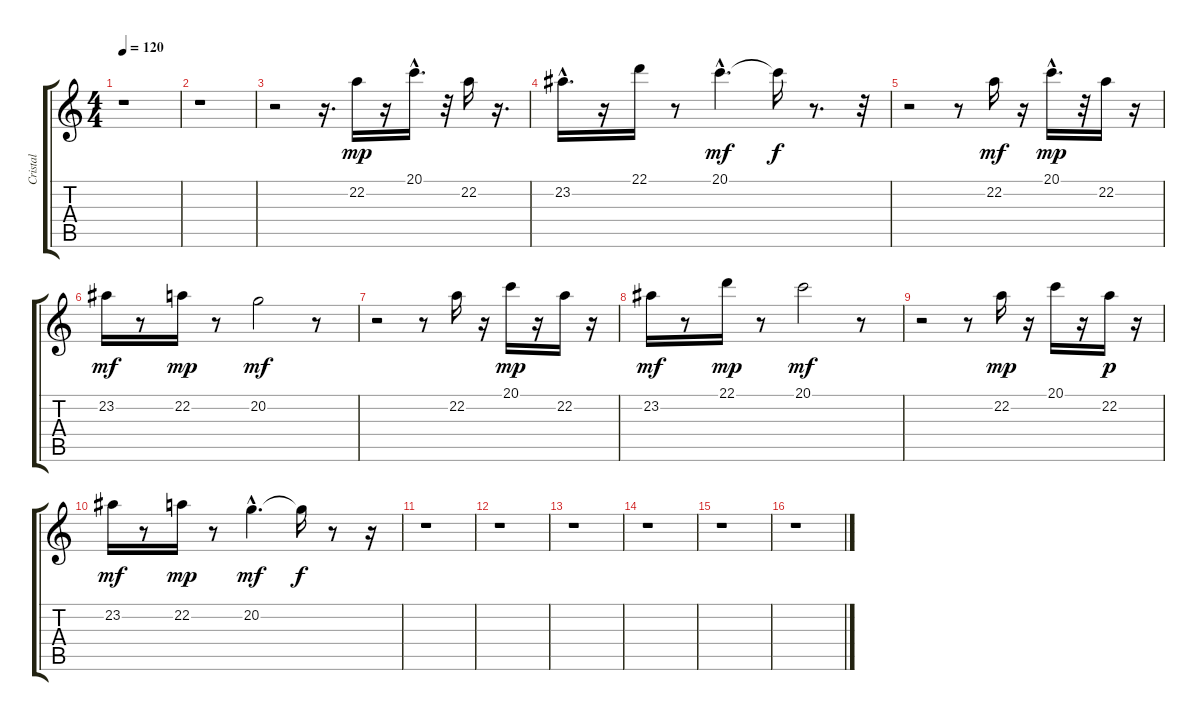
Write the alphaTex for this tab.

\track ("Cristal" "Cristal") {instrument fx3crystal}
\staff {score tabs}
\tuning (E4 B3 G3 D3 A2 E2) {hide}
\ts (4 4)
\tempo 120
\clef g2
\ks c
r.1{dy mp instrument fx3crystal} |
r.1 |
r.2 r.16{d} 22.2.16 r.16 20.1{hac}.16{d} r.32 22.2.16 r.16{d} |
23.2{hac}.16{d} r.16 22.1.16 r.8 20.1{hac}.4{d dy mf} 20.1{t}.16{dy f} r.8{d} r.32 |
r.2 r.8 22.2.16{dy mf} r.16 20.1{hac}.16{d dy mp} r.32 22.2.16 r.16 |
23.2.16{dy mf} r.8 22.2.16{dy mp} r.8 20.2.2{dy mf} r.8 |
r.2 r.8 22.2.16 r.16 20.1.16{dy mp} r.16 22.2.16 r.16 |
23.2.16{dy mf} r.8 22.1.16{dy mp} r.8 20.1.2{dy mf} r.8 |
r.2 r.8 22.2.16{dy mp} r.16 20.1.16 r.16 22.2.16{dy p} r.16 |
23.2.16{dy mf} r.8 22.2.16{dy mp} r.8 20.2{hac}.4{d dy mf} 20.2{t}.16{dy f} r.8 r.16 |
r.1 |
r.1 |
r.1 |
r.1 |
r.1 |
r.1
